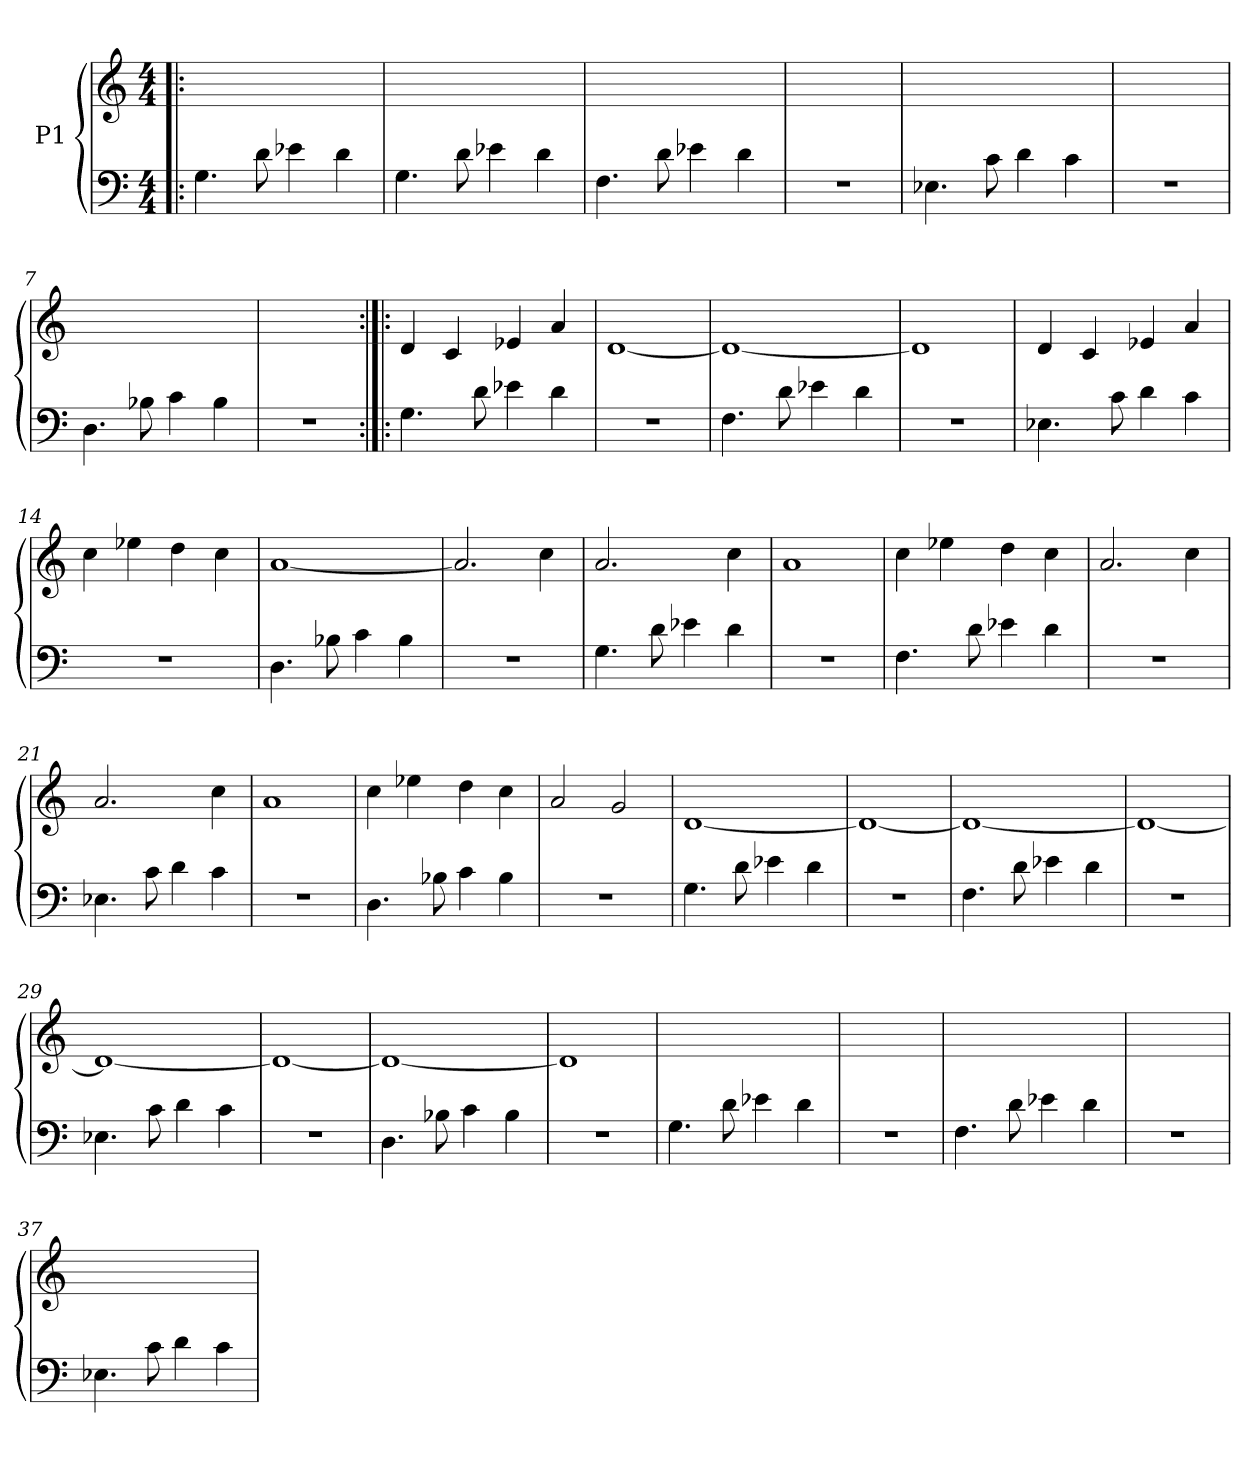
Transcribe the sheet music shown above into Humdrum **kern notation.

**kern	**kern
*part1	*part1
*staff2	*staff1
*I"P1	*
!!LO:PB:g=z
*clefF4	*clefG2
*k[]	*k[]
*M4/4	*M4/4
=1!|:	=1!|:
4.Gi\	1ryy
8di\	.
4e-Xi\	.
4di\	.
=2	=2
4.Gi\	1ryy
8di\	.
4e-Xi\	.
4di\	.
=3	=3
4.Fi\	1ryy
8di\	.
4e-Xi\	.
4di\	.
=4	=4
1r	1ryy
!!LO:LB:g=z
=5	=5
4.E-Xi\	1ryy
8ci\	.
4di\	.
4ci\	.
=6	=6
1r	1ryy
=7	=7
4.Di\	1ryy
8B-Xi\	.
4ci\	.
4B-i\	.
=8	=8
1r	1ryy
!!LO:LB:g=z
=9:|!|:	=9:|!|:
4.Gi\	4di/
.	4ci/
8di\	.
4e-Xi\	4e-Xi/
4di\	4ai/
=10	=10
1r	[<1di
=11	=11
4.Fi\	1di_<
8di\	.
4e-Xi\	.
4di\	.
=12	=12
1r	1di]
!!LO:LB:g=z
=13	=13
4.E-Xi\	4di/
.	4ci/
8ci\	.
4di\	4e-Xi/
4ci\	4ai/
=14	=14
1r	4cci\
.	4ee-Xi\
.	4ddi\
.	4cci\
=15	=15
4.Di\	[<1ai
8B-Xi\	.
4ci\	.
4B-i\	.
=16	=16
1r	2.ai/]
.	4cci\
!!LO:LB:g=z
=17	=17
4.Gi\	2.ai/
8di\	.
4e-Xi\	.
4di\	4cci\
=18	=18
1r	1ai
=19	=19
4.Fi\	4cci\
.	4ee-Xi\
8di\	.
4e-Xi\	4ddi\
4di\	4cci\
=20	=20
1r	2.ai/
.	4cci\
!!LO:LB:g=z
=21	=21
4.E-Xi\	2.ai/
8ci\	.
4di\	.
4ci\	4cci\
=22	=22
1r	1ai
=23	=23
4.Di\	4cci\
.	4ee-Xi\
8B-Xi\	.
4ci\	4ddi\
4B-i\	4cci\
=24	=24
1r	2ai/
.	2gi/
!!LO:PB:g=z
=25	=25
4.Gi\	[<1di
8di\	.
4e-Xi\	.
4di\	.
=26	=26
1r	1di_<
=27	=27
4.Fi\	1di_<
8di\	.
4e-Xi\	.
4di\	.
=28	=28
1r	1di_<
!!LO:LB:g=z
=29	=29
4.E-Xi\	1di_<
8ci\	.
4di\	.
4ci\	.
=30	=30
1r	1di_<
=31	=31
4.Di\	1di_<
8B-Xi\	.
4ci\	.
4B-i\	.
=32	=32
1r	1di]
!!LO:LB:g=z
=33	=33
4.Gi\	1ryy
8di\	.
4e-Xi\	.
4di\	.
=34	=34
1r	1ryy
=35	=35
4.Fi\	1ryy
8di\	.
4e-Xi\	.
4di\	.
=36	=36
1r	1ryy
!!LO:LB:g=z
=37	=37
4.E-Xi\	1ryy
8ci\	.
4di\	.
4ci\	.
=	=
*-	*-
